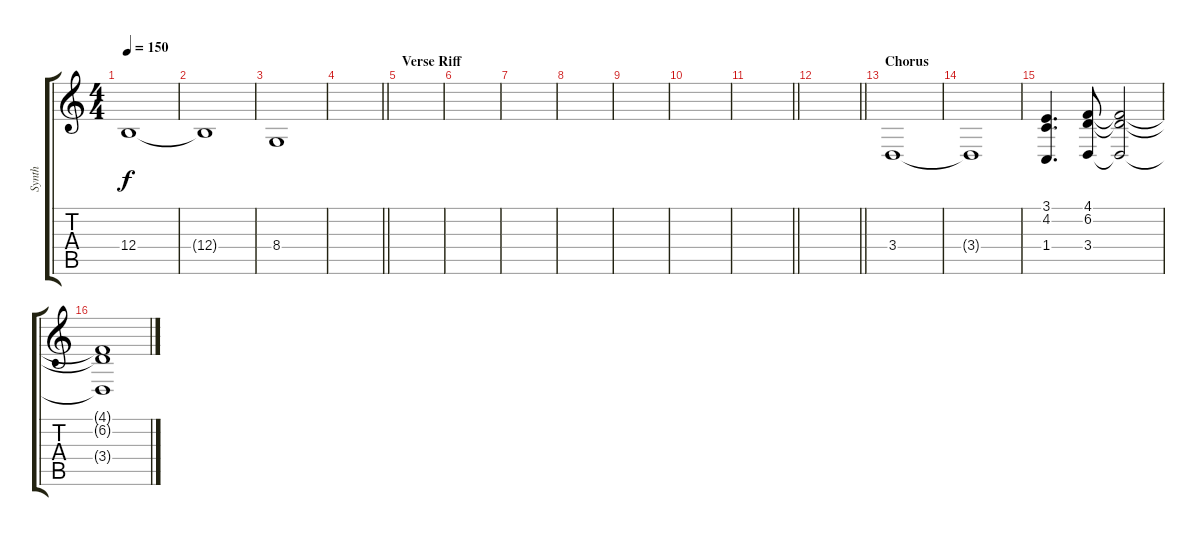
\track ("Synth" "Synth") {instrument stringensemble1}
\staff {score tabs}
\tuning (Db4 Ab3 E3 B2 Gb2 B1) {hide}
\ts (4 4)
\tempo 150
\clef g2
\ks c
12.4.1{dy f} |
12.4{t}.1 |
8.4.1 |
\barLineRight lightlight
|
\section ("" "Verse Riff")
|
|
|
|
|
|
\barLineRight lightlight
|
\barLineRight lightlight
|
\section ("" "Chorus")
3.4.1 |
3.4{t}.1 |
(3.1 4.2 1.4).4{d} (4.1 6.2 3.4).8 (4.1{t} 6.2{t} 3.4{t}).2 |
(4.1{t} 6.2{t} 3.4{t}).1
